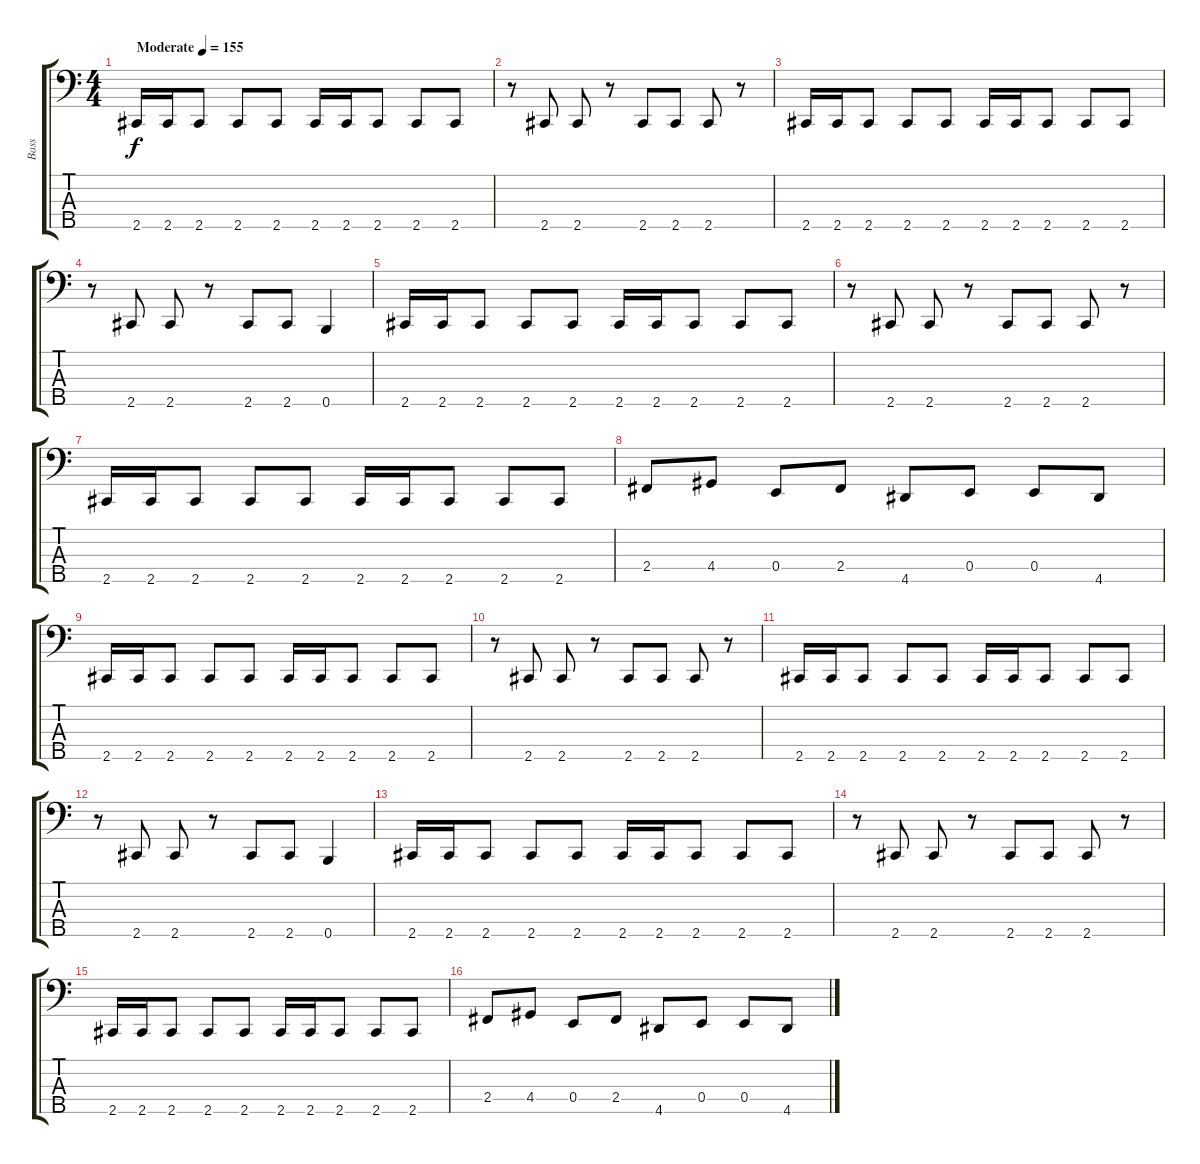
\track ("Bass" "Bass") {instrument slapbass2}
\staff {score tabs}
\tuning (G2 D2 A1 E1 B0) {hide}
\ts (4 4)
\tempo (155 "Moderate")
\clef f4
\ks c
2.5.16{dy f instrument slapbass2} 2.5.16 2.5.8 2.5.8 2.5.8 2.5.16 2.5.16 2.5.8 2.5.8 2.5.8 |
r.8 2.5.8 2.5.8 r.8 2.5.8 2.5.8 2.5.8 r.8 |
2.5.16 2.5.16 2.5.8 2.5.8 2.5.8 2.5.16 2.5.16 2.5.8 2.5.8 2.5.8 |
r.8 2.5.8 2.5.8 r.8 2.5.8 2.5.8 0.5.4 |
2.5.16 2.5.16 2.5.8 2.5.8 2.5.8 2.5.16 2.5.16 2.5.8 2.5.8 2.5.8 |
r.8 2.5.8 2.5.8 r.8 2.5.8 2.5.8 2.5.8 r.8 |
2.5.16 2.5.16 2.5.8 2.5.8 2.5.8 2.5.16 2.5.16 2.5.8 2.5.8 2.5.8 |
2.4.8 4.4.8 0.4.8 2.4.8 4.5.8 0.4.8 0.4.8 4.5.8 |
2.5.16 2.5.16 2.5.8 2.5.8 2.5.8 2.5.16 2.5.16 2.5.8 2.5.8 2.5.8 |
r.8 2.5.8 2.5.8 r.8 2.5.8 2.5.8 2.5.8 r.8 |
2.5.16 2.5.16 2.5.8 2.5.8 2.5.8 2.5.16 2.5.16 2.5.8 2.5.8 2.5.8 |
r.8 2.5.8 2.5.8 r.8 2.5.8 2.5.8 0.5.4 |
2.5.16 2.5.16 2.5.8 2.5.8 2.5.8 2.5.16 2.5.16 2.5.8 2.5.8 2.5.8 |
r.8 2.5.8 2.5.8 r.8 2.5.8 2.5.8 2.5.8 r.8 |
2.5.16 2.5.16 2.5.8 2.5.8 2.5.8 2.5.16 2.5.16 2.5.8 2.5.8 2.5.8 |
2.4.8 4.4.8 0.4.8 2.4.8 4.5.8 0.4.8 0.4.8 4.5.8
